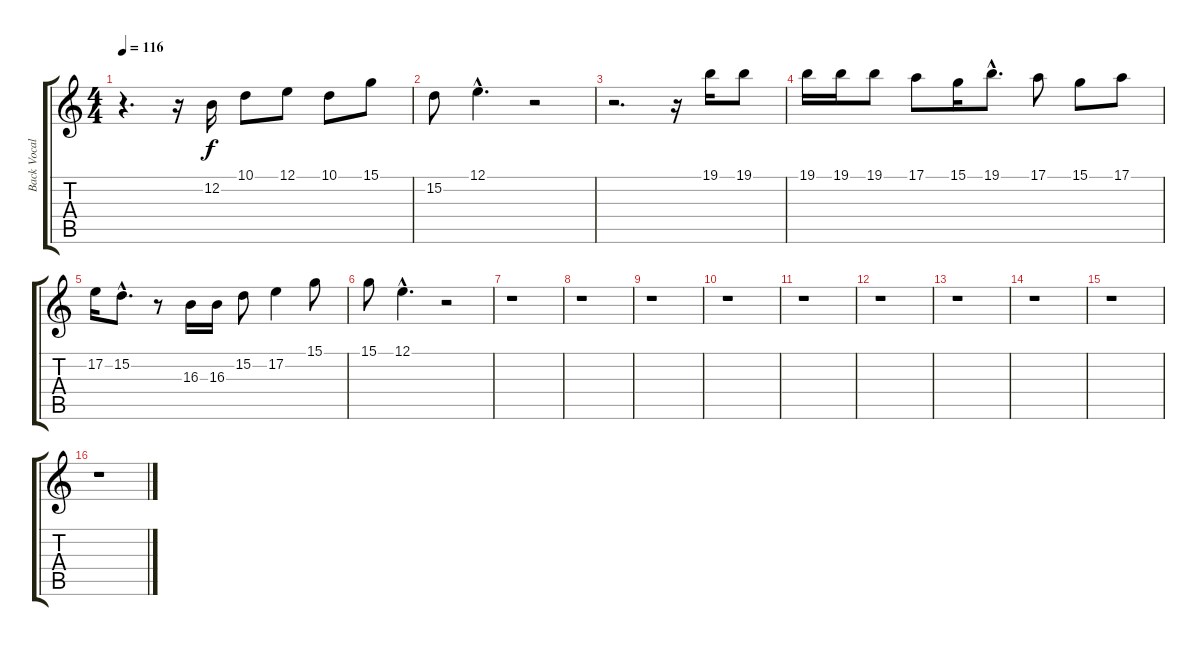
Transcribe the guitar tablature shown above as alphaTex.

\track ("Back Vocals" "Back Vocal") {instrument lead2sawtooth}
\staff {score tabs}
\tuning (E4 B3 G3 D3 A2 E2) {hide}
\ts (4 4)
\tempo 116
\clef g2
\ks c
r.4{d dy f} r.16 12.2.16 10.1.8 12.1.8 10.1.8 15.1.8 |
15.2.8 12.1{hac}.4{d} r.2 |
r.2{d} r.16 19.1.16 19.1.8 |
19.1.16 19.1.16 19.1.8 17.1.8 15.1.16 19.1{hac}.8{d} 17.1.8 15.1.8 17.1.8 |
17.2.16 15.2{hac}.8{d} r.8 16.3.16 16.3.16 15.2.8 17.2.4 15.1.8 |
15.1.8 12.1{hac}.4{d} r.2 |
r.1 |
r.1 |
r.1 |
r.1 |
r.1 |
r.1 |
r.1 |
r.1 |
r.1 |
r.1
